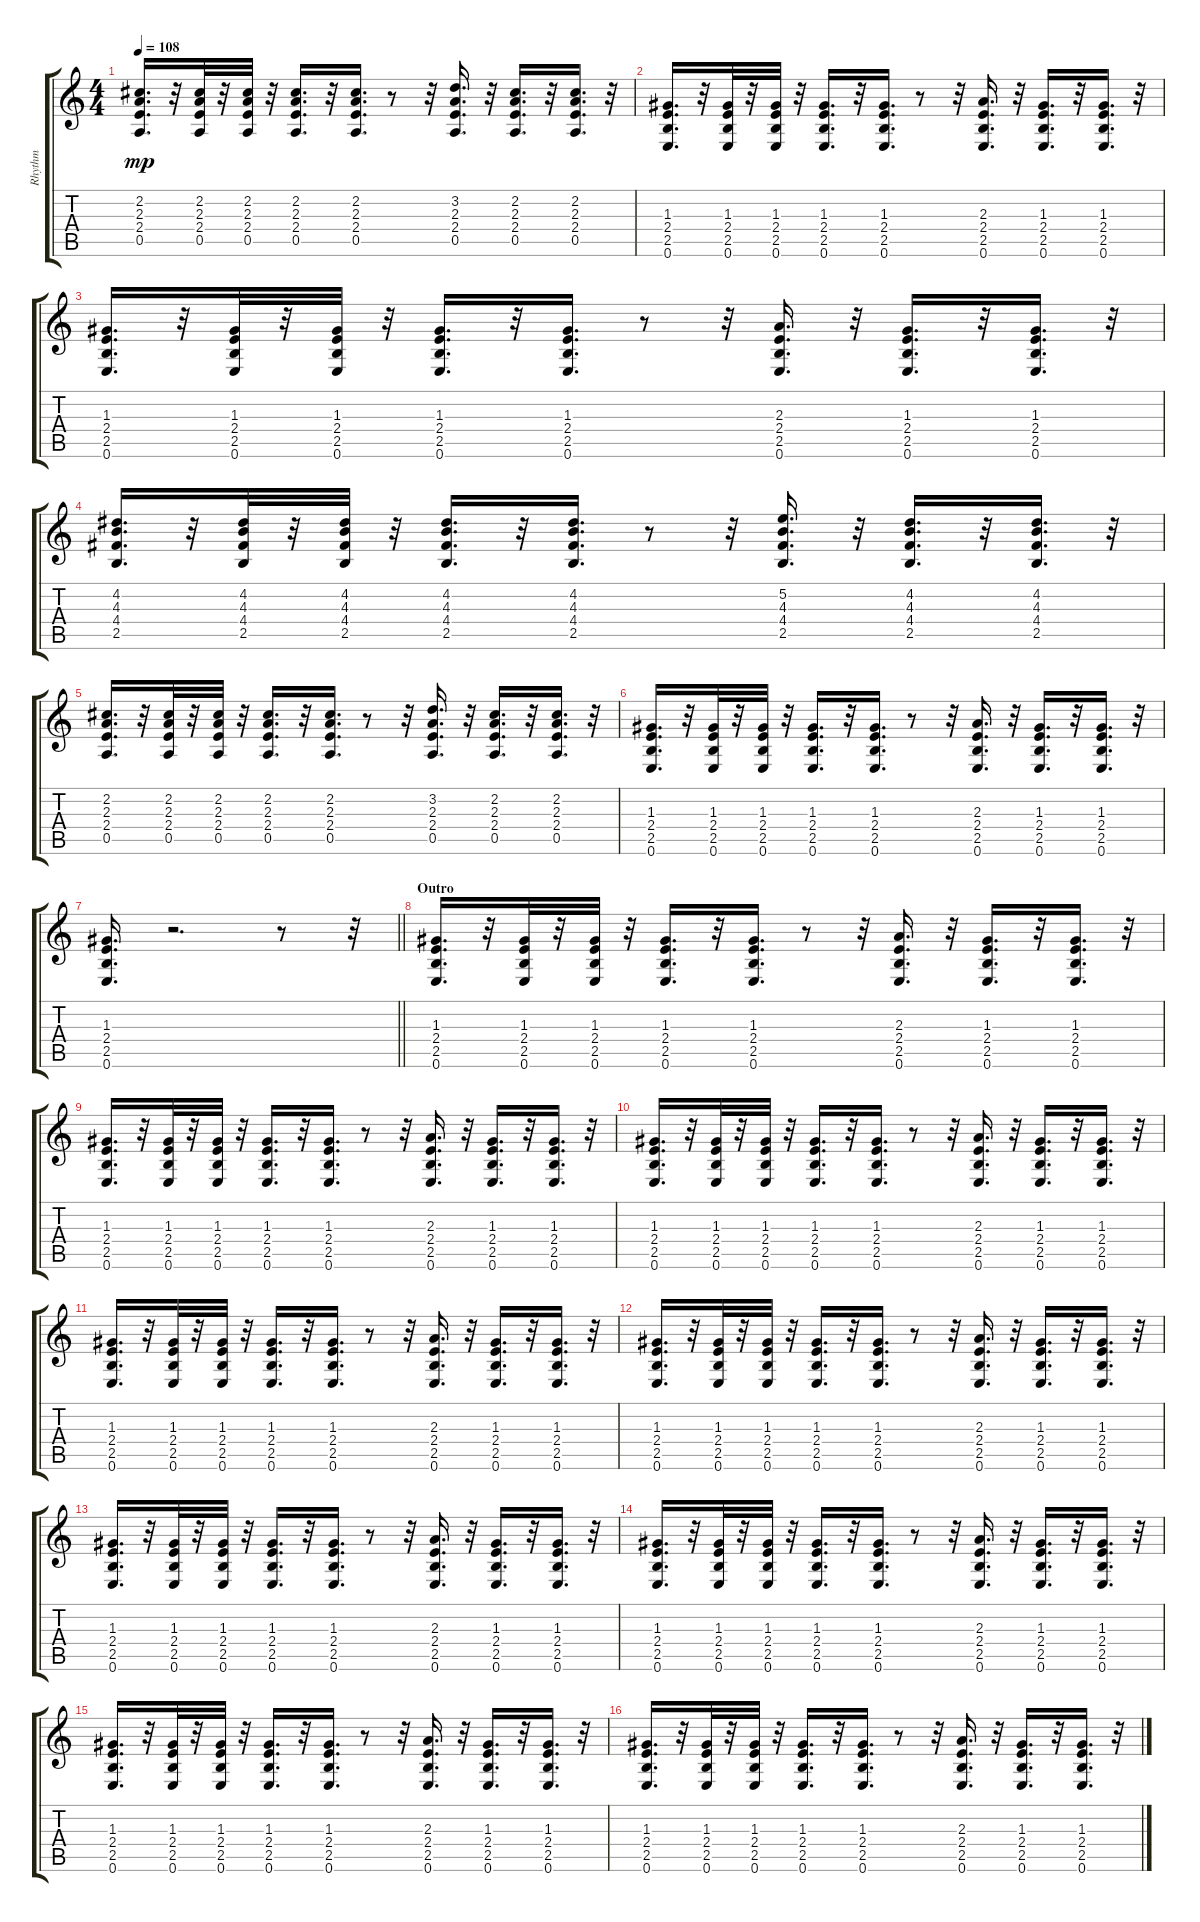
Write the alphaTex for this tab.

\track ("Rhythm     " "Rhythm    ") {instrument electricguitarmuted}
\staff {score tabs}
\tuning (E4 B3 G3 D3 A2 E2) {hide}
\ts (4 4)
\tempo 108
\clef g2
\ks c
(2.2 2.3 2.4 0.5).16{d dy mp} r.32 (2.2 2.3 2.4 0.5).32 r.32 (2.2 2.3 2.4 0.5).32 r.32 (2.2 2.3 2.4 0.5).16{d} r.32 (2.2 2.3 2.4 0.5).16{d} r.8 r.32 (3.2 2.3 2.4 0.5).16{d} r.32 (2.2 2.3 2.4 0.5).16{d} r.32 (2.2 2.3 2.4 0.5).16{d} r.32 |
(1.3 2.4 2.5 0.6).16{d} r.32 (1.3 2.4 2.5 0.6).32 r.32 (1.3 2.4 2.5 0.6).32 r.32 (1.3 2.4 2.5 0.6).16{d} r.32 (1.3 2.4 2.5 0.6).16{d} r.8 r.32 (2.3 2.4 2.5 0.6).16{d} r.32 (1.3 2.4 2.5 0.6).16{d} r.32 (1.3 2.4 2.5 0.6).16{d} r.32 |
(1.3 2.4 2.5 0.6).16{d} r.32 (1.3 2.4 2.5 0.6).32 r.32 (1.3 2.4 2.5 0.6).32 r.32 (1.3 2.4 2.5 0.6).16{d} r.32 (1.3 2.4 2.5 0.6).16{d} r.8 r.32 (2.3 2.4 2.5 0.6).16{d} r.32 (1.3 2.4 2.5 0.6).16{d} r.32 (1.3 2.4 2.5 0.6).16{d} r.32 |
(4.2 4.3 4.4 2.5).16{d} r.32 (4.2 4.3 4.4 2.5).32 r.32 (4.2 4.3 4.4 2.5).32 r.32 (4.2 4.3 4.4 2.5).16{d} r.32 (4.2 4.3 4.4 2.5).16{d} r.8 r.32 (5.2 4.3 4.4 2.5).16{d} r.32 (4.2 4.3 4.4 2.5).16{d} r.32 (4.2 4.3 4.4 2.5).16{d} r.32 |
(2.2 2.3 2.4 0.5).16{d} r.32 (2.2 2.3 2.4 0.5).32 r.32 (2.2 2.3 2.4 0.5).32 r.32 (2.2 2.3 2.4 0.5).16{d} r.32 (2.2 2.3 2.4 0.5).16{d} r.8 r.32 (3.2 2.3 2.4 0.5).16{d} r.32 (2.2 2.3 2.4 0.5).16{d} r.32 (2.2 2.3 2.4 0.5).16{d} r.32 |
(1.3 2.4 2.5 0.6).16{d} r.32 (1.3 2.4 2.5 0.6).32 r.32 (1.3 2.4 2.5 0.6).32 r.32 (1.3 2.4 2.5 0.6).16{d} r.32 (1.3 2.4 2.5 0.6).16{d} r.8 r.32 (2.3 2.4 2.5 0.6).16{d} r.32 (1.3 2.4 2.5 0.6).16{d} r.32 (1.3 2.4 2.5 0.6).16{d} r.32 |
\barLineRight lightlight
(1.3 2.4 2.5 0.6).16{d} r.2{d} r.8 r.32 |
\section ("" "Outro")
(1.3 2.4 2.5 0.6).16{d} r.32 (1.3 2.4 2.5 0.6).32 r.32 (1.3 2.4 2.5 0.6).32 r.32 (1.3 2.4 2.5 0.6).16{d} r.32 (1.3 2.4 2.5 0.6).16{d} r.8 r.32 (2.3 2.4 2.5 0.6).16{d} r.32 (1.3 2.4 2.5 0.6).16{d} r.32 (1.3 2.4 2.5 0.6).16{d} r.32 |
(1.3 2.4 2.5 0.6).16{d} r.32 (1.3 2.4 2.5 0.6).32 r.32 (1.3 2.4 2.5 0.6).32 r.32 (1.3 2.4 2.5 0.6).16{d} r.32 (1.3 2.4 2.5 0.6).16{d} r.8 r.32 (2.3 2.4 2.5 0.6).16{d} r.32 (1.3 2.4 2.5 0.6).16{d} r.32 (1.3 2.4 2.5 0.6).16{d} r.32 |
(1.3 2.4 2.5 0.6).16{d} r.32 (1.3 2.4 2.5 0.6).32 r.32 (1.3 2.4 2.5 0.6).32 r.32 (1.3 2.4 2.5 0.6).16{d} r.32 (1.3 2.4 2.5 0.6).16{d} r.8 r.32 (2.3 2.4 2.5 0.6).16{d} r.32 (1.3 2.4 2.5 0.6).16{d} r.32 (1.3 2.4 2.5 0.6).16{d} r.32 |
(1.3 2.4 2.5 0.6).16{d} r.32 (1.3 2.4 2.5 0.6).32 r.32 (1.3 2.4 2.5 0.6).32 r.32 (1.3 2.4 2.5 0.6).16{d} r.32 (1.3 2.4 2.5 0.6).16{d} r.8 r.32 (2.3 2.4 2.5 0.6).16{d} r.32 (1.3 2.4 2.5 0.6).16{d} r.32 (1.3 2.4 2.5 0.6).16{d} r.32 |
(1.3 2.4 2.5 0.6).16{d} r.32 (1.3 2.4 2.5 0.6).32 r.32 (1.3 2.4 2.5 0.6).32 r.32 (1.3 2.4 2.5 0.6).16{d} r.32 (1.3 2.4 2.5 0.6).16{d} r.8 r.32 (2.3 2.4 2.5 0.6).16{d} r.32 (1.3 2.4 2.5 0.6).16{d} r.32 (1.3 2.4 2.5 0.6).16{d} r.32 |
(1.3 2.4 2.5 0.6).16{d} r.32 (1.3 2.4 2.5 0.6).32 r.32 (1.3 2.4 2.5 0.6).32 r.32 (1.3 2.4 2.5 0.6).16{d} r.32 (1.3 2.4 2.5 0.6).16{d} r.8 r.32 (2.3 2.4 2.5 0.6).16{d} r.32 (1.3 2.4 2.5 0.6).16{d} r.32 (1.3 2.4 2.5 0.6).16{d} r.32 |
(1.3 2.4 2.5 0.6).16{d} r.32 (1.3 2.4 2.5 0.6).32 r.32 (1.3 2.4 2.5 0.6).32 r.32 (1.3 2.4 2.5 0.6).16{d} r.32 (1.3 2.4 2.5 0.6).16{d} r.8 r.32 (2.3 2.4 2.5 0.6).16{d} r.32 (1.3 2.4 2.5 0.6).16{d} r.32 (1.3 2.4 2.5 0.6).16{d} r.32 |
(1.3 2.4 2.5 0.6).16{d} r.32 (1.3 2.4 2.5 0.6).32 r.32 (1.3 2.4 2.5 0.6).32 r.32 (1.3 2.4 2.5 0.6).16{d} r.32 (1.3 2.4 2.5 0.6).16{d} r.8 r.32 (2.3 2.4 2.5 0.6).16{d} r.32 (1.3 2.4 2.5 0.6).16{d} r.32 (1.3 2.4 2.5 0.6).16{d} r.32 |
(1.3 2.4 2.5 0.6).16{d} r.32 (1.3 2.4 2.5 0.6).32 r.32 (1.3 2.4 2.5 0.6).32 r.32 (1.3 2.4 2.5 0.6).16{d} r.32 (1.3 2.4 2.5 0.6).16{d} r.8 r.32 (2.3 2.4 2.5 0.6).16{d} r.32 (1.3 2.4 2.5 0.6).16{d} r.32 (1.3 2.4 2.5 0.6).16{d} r.32
